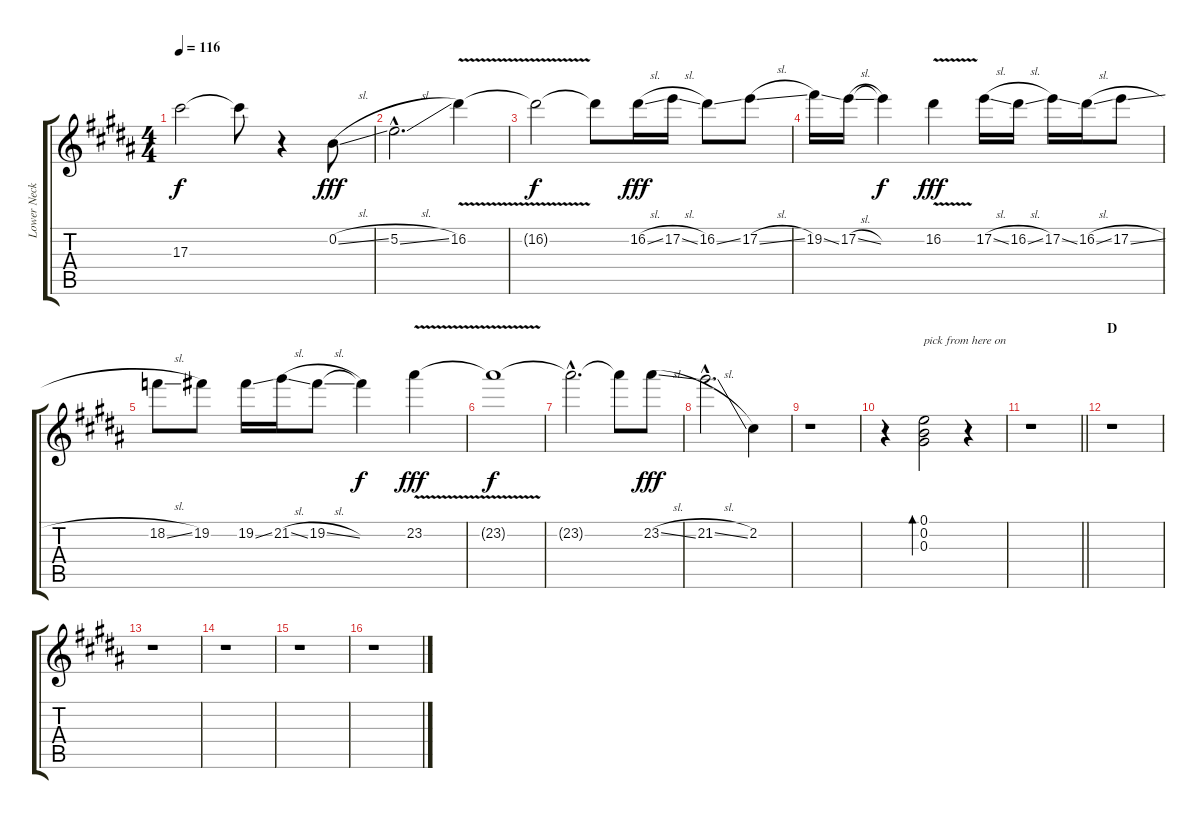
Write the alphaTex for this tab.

\track ("Lower Neck (Fretless)" "Lower Neck") {instrument electricguitarclean}
\staff {score tabs}
\tuning (E4 B3 Ab3 Gb3 B2 E2) {hide}
\ts (4 4)
\tempo 116
\clef g2
\ks b
17.3{t}.2{dy f} 17.3{t}.8 r.4 0.2{sl}.8{dy fff} |
5.2{sl hac}.2{d} 16.2{v}.4 |
16.2{t}.2{dy f} 16.2{t}.8 16.2{sl}.16{dy fff} 17.2{sl}.16 16.2{ss}.8 17.2{sl}.8 |
19.2{ss}.16 17.2{sl}.16 17.2{t}.4{dy f} 16.2{v}.4{dy fff} 17.2{sl}.16 16.2{sl}.16 17.2{ss}.16 16.2{sl}.16 17.2{sl}.8 |
18.2{sl}.8 19.2.8 19.2{ss}.16 21.2{sl}.16 19.2{sl}.8 19.2{t}.4{dy f} 23.2{v}.4{dy fff} |
23.2{t}.1{dy f} |
23.2{hac t}.2{d} 23.2{t}.8 23.2{sl}.8{dy fff} |
21.2{sl hac}.2{d} 2.2.4 |
r.1 |
r.4 (0.1 0.2 0.3).2{bd 240 txt "pick from here on" volume 13 instrument electricguitarclean} r.4 |
\barLineRight lightlight
r.1 |
\section ("" "D")
r.1 |
r.1 |
r.1 |
r.1 |
r.1
